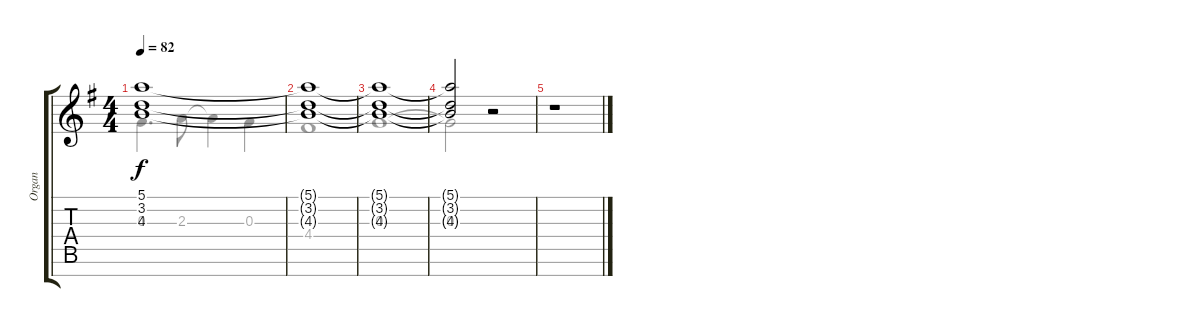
\track ("Organ" "Organ") {instrument drawbarorgan}
\staff {score tabs}
\tuning (E5 B4 G4 D4 A3 E3 B2) {hide}
\voice
\ts (4 4)
\tempo 82
\clef g2
\ks g
(5.1{t} 3.2{t} 4.3{t}).1{dy f} |
(5.1{t} 3.2{t} 4.3{t}).1 |
(5.1{t} 3.2{t} 4.3{t}).1 |
(5.1{t} 3.2{t} 4.3{t}).2 r.2 |
r.1
\voice
\clef g2
\ottava regular
\simile none
\ks g
0.3{t}.4{d dy f} 2.3.8 2.3{t}.4 0.3.4 |
4.4.1 |
0.3.1 |
0.3{t}.2 r.2 |
